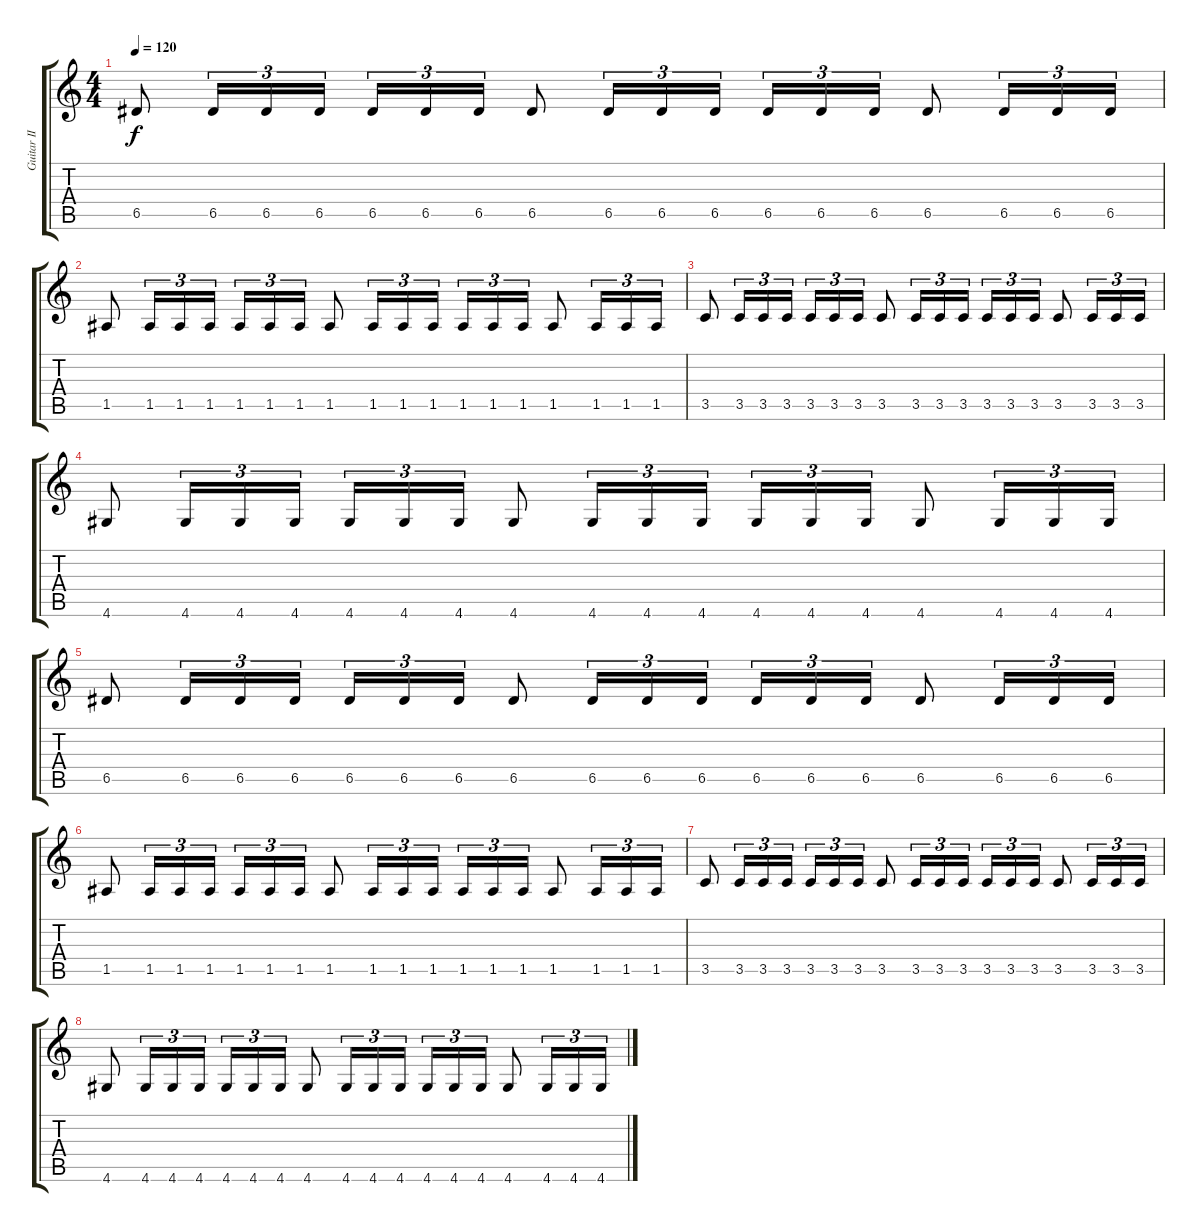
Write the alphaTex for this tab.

\track ("Guitar II" "Guitar II") {instrument distortionguitar}
\staff {score tabs}
\tuning (E4 B3 G3 D3 A2 E2) {hide}
\ts (4 4)
\tempo 120
\clef g2
\ks c
6.5.8{dy f} 6.5.16{tu (3 2)} 6.5.16{tu (3 2)} 6.5.16{tu (3 2)} 6.5.16{tu (3 2)} 6.5.16{tu (3 2)} 6.5.16{tu (3 2)} 6.5.8 6.5.16{tu (3 2)} 6.5.16{tu (3 2)} 6.5.16{tu (3 2)} 6.5.16{tu (3 2)} 6.5.16{tu (3 2)} 6.5.16{tu (3 2)} 6.5.8 6.5.16{tu (3 2)} 6.5.16{tu (3 2)} 6.5.16{tu (3 2)} |
1.5.8 1.5.16{tu (3 2)} 1.5.16{tu (3 2)} 1.5.16{tu (3 2)} 1.5.16{tu (3 2)} 1.5.16{tu (3 2)} 1.5.16{tu (3 2)} 1.5.8 1.5.16{tu (3 2)} 1.5.16{tu (3 2)} 1.5.16{tu (3 2)} 1.5.16{tu (3 2)} 1.5.16{tu (3 2)} 1.5.16{tu (3 2)} 1.5.8 1.5.16{tu (3 2)} 1.5.16{tu (3 2)} 1.5.16{tu (3 2)} |
3.5.8 3.5.16{tu (3 2)} 3.5.16{tu (3 2)} 3.5.16{tu (3 2)} 3.5.16{tu (3 2)} 3.5.16{tu (3 2)} 3.5.16{tu (3 2)} 3.5.8 3.5.16{tu (3 2)} 3.5.16{tu (3 2)} 3.5.16{tu (3 2)} 3.5.16{tu (3 2)} 3.5.16{tu (3 2)} 3.5.16{tu (3 2)} 3.5.8 3.5.16{tu (3 2)} 3.5.16{tu (3 2)} 3.5.16{tu (3 2)} |
4.6.8 4.6.16{tu (3 2)} 4.6.16{tu (3 2)} 4.6.16{tu (3 2)} 4.6.16{tu (3 2)} 4.6.16{tu (3 2)} 4.6.16{tu (3 2)} 4.6.8 4.6.16{tu (3 2)} 4.6.16{tu (3 2)} 4.6.16{tu (3 2)} 4.6.16{tu (3 2)} 4.6.16{tu (3 2)} 4.6.16{tu (3 2)} 4.6.8 4.6.16{tu (3 2)} 4.6.16{tu (3 2)} 4.6.16{tu (3 2)} |
6.5.8 6.5.16{tu (3 2)} 6.5.16{tu (3 2)} 6.5.16{tu (3 2)} 6.5.16{tu (3 2)} 6.5.16{tu (3 2)} 6.5.16{tu (3 2)} 6.5.8 6.5.16{tu (3 2)} 6.5.16{tu (3 2)} 6.5.16{tu (3 2)} 6.5.16{tu (3 2)} 6.5.16{tu (3 2)} 6.5.16{tu (3 2)} 6.5.8 6.5.16{tu (3 2)} 6.5.16{tu (3 2)} 6.5.16{tu (3 2)} |
1.5.8 1.5.16{tu (3 2)} 1.5.16{tu (3 2)} 1.5.16{tu (3 2)} 1.5.16{tu (3 2)} 1.5.16{tu (3 2)} 1.5.16{tu (3 2)} 1.5.8 1.5.16{tu (3 2)} 1.5.16{tu (3 2)} 1.5.16{tu (3 2)} 1.5.16{tu (3 2)} 1.5.16{tu (3 2)} 1.5.16{tu (3 2)} 1.5.8 1.5.16{tu (3 2)} 1.5.16{tu (3 2)} 1.5.16{tu (3 2)} |
3.5.8 3.5.16{tu (3 2)} 3.5.16{tu (3 2)} 3.5.16{tu (3 2)} 3.5.16{tu (3 2)} 3.5.16{tu (3 2)} 3.5.16{tu (3 2)} 3.5.8 3.5.16{tu (3 2)} 3.5.16{tu (3 2)} 3.5.16{tu (3 2)} 3.5.16{tu (3 2)} 3.5.16{tu (3 2)} 3.5.16{tu (3 2)} 3.5.8 3.5.16{tu (3 2)} 3.5.16{tu (3 2)} 3.5.16{tu (3 2)} |
4.6.8 4.6.16{tu (3 2)} 4.6.16{tu (3 2)} 4.6.16{tu (3 2)} 4.6.16{tu (3 2)} 4.6.16{tu (3 2)} 4.6.16{tu (3 2)} 4.6.8 4.6.16{tu (3 2)} 4.6.16{tu (3 2)} 4.6.16{tu (3 2)} 4.6.16{tu (3 2)} 4.6.16{tu (3 2)} 4.6.16{tu (3 2)} 4.6.8 4.6.16{tu (3 2)} 4.6.16{tu (3 2)} 4.6.16{tu (3 2)}
